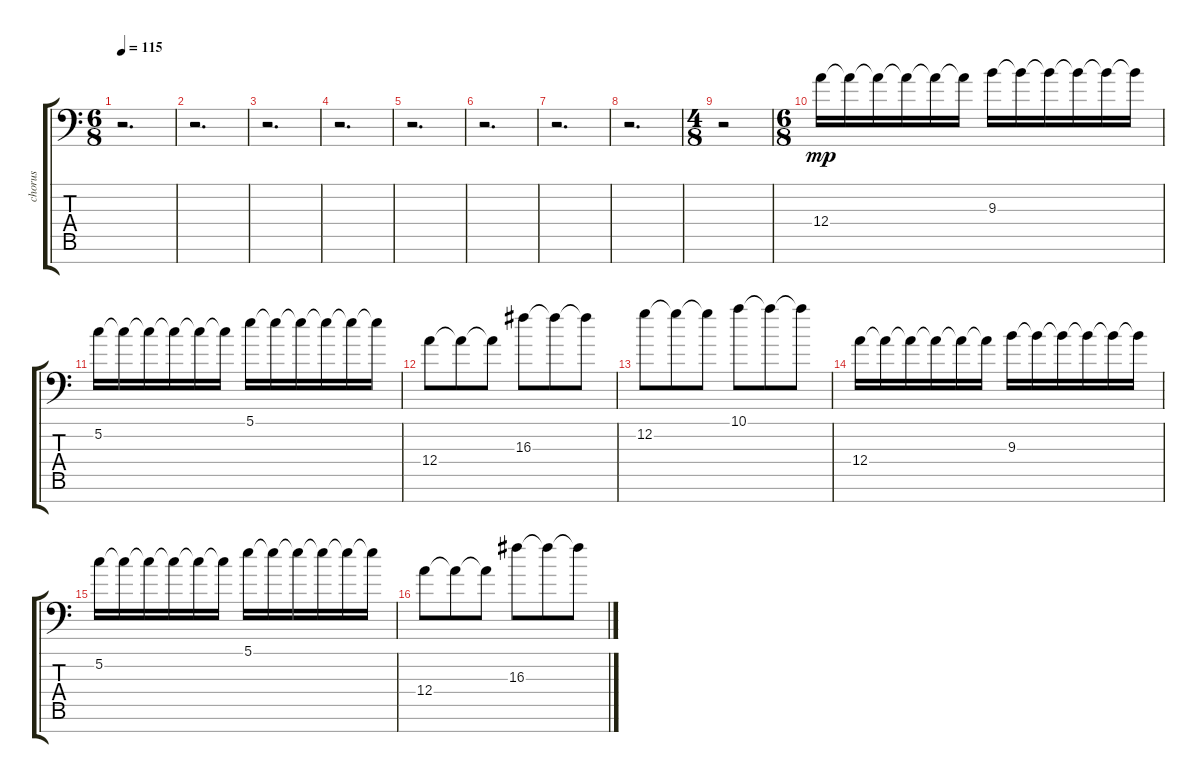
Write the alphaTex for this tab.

\track ("chorus" "chorus") {instrument guitarharmonics}
\staff {score tabs}
\tuning (B3 G3 D3 A2 E2 B1 Gb1) {hide}
\ts (6 8)
\tempo 115
\clef f4
\ks c
r.2{d dy mp} |
r.2{d} |
r.2{d} |
r.2{d} |
r.2{d} |
r.2{d} |
r.2{d} |
r.2{d} |
\ts (4 8)
r.2 |
\ts (6 8)
12.4.16 12.4{t}.16 12.4{t}.16 12.4{t}.16 12.4{t}.16 12.4{t}.16 9.3.16 9.3{t}.16 9.3{t}.16 9.3{t}.16 9.3{t}.16 9.3{t}.16 |
5.2.16 5.2{t}.16 5.2{t}.16 5.2{t}.16 5.2{t}.16 5.2{t}.16 5.1.16 5.1{t}.16 5.1{t}.16 5.1{t}.16 5.1{t}.16 5.1{t}.16 |
12.4.8 12.4{t}.8 12.4{t}.8 16.3.8 16.3{t}.8 16.3{t}.8 |
12.2.8 12.2{t}.8 12.2{t}.8 10.1.8 10.1{t}.8 10.1{t}.8 |
12.4.16 12.4{t}.16 12.4{t}.16 12.4{t}.16 12.4{t}.16 12.4{t}.16 9.3.16 9.3{t}.16 9.3{t}.16 9.3{t}.16 9.3{t}.16 9.3{t}.16 |
5.2.16 5.2{t}.16 5.2{t}.16 5.2{t}.16 5.2{t}.16 5.2{t}.16 5.1.16 5.1{t}.16 5.1{t}.16 5.1{t}.16 5.1{t}.16 5.1{t}.16 |
12.4.8 12.4{t}.8 12.4{t}.8 16.3.8 16.3{t}.8 16.3{t}.8
